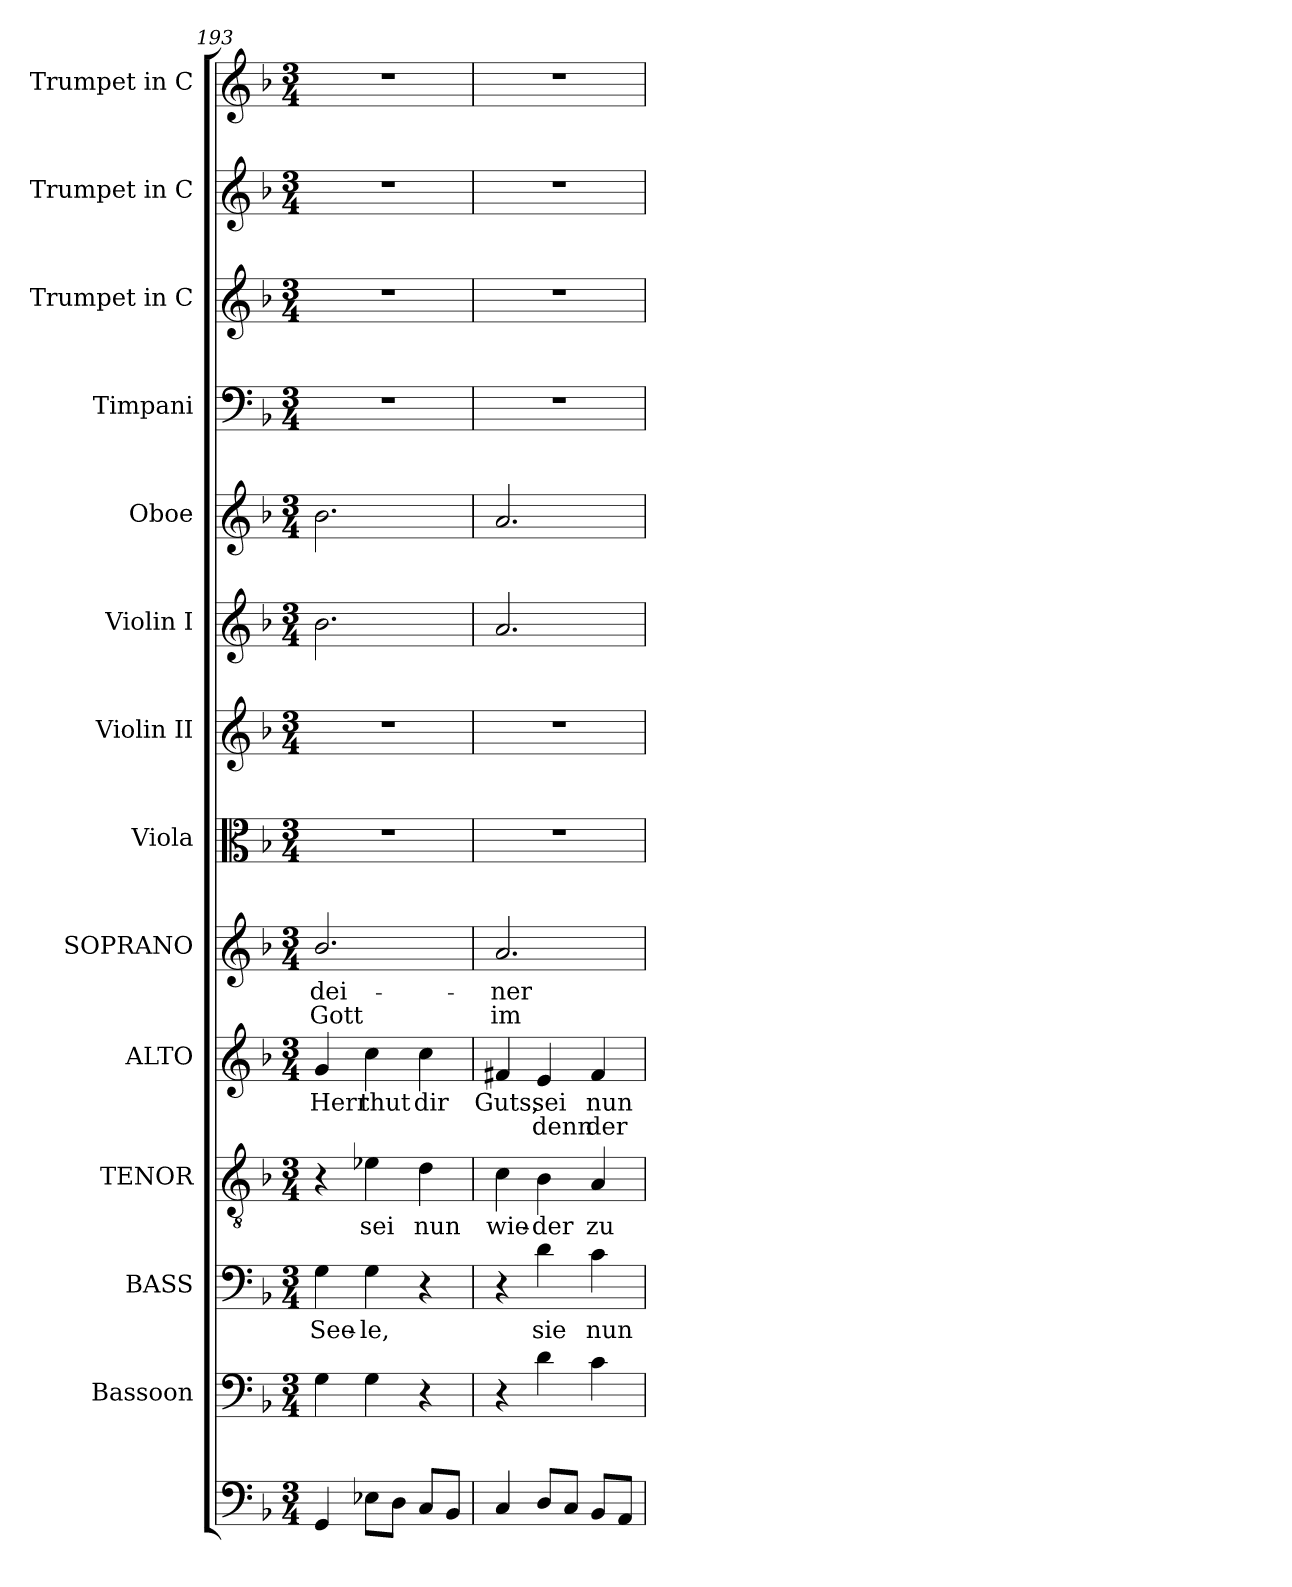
**kern	**kern	**kern	**text	**kern	**text	**kern	**text	**text	**kern	**text	**text	**kern	**kern	**kern	**kern	**kern	**kern	**kern	**kern
*part14	*part13	*part12	*part12	*part11	*part11	*part10	*part10	*part10	*part9	*part9	*part9	*part8	*part7	*part6	*part5	*part4	*part3	*part2	*part1
*staff14	*staff13	*staff12	*staff12	*staff11	*staff11	*staff10	*staff10	*staff10	*staff9	*staff9	*staff9	*staff8	*staff7	*staff6	*staff5	*staff4	*staff3	*staff2	*staff1
*	*I"Bassoon	*I"BASS	*	*I"TENOR	*	*I"ALTO	*	*	*I"SOPRANO	*	*	*I"Viola	*I"Violin II	*I"Violin I	*I"Oboe	*I"Timpani	*I"Trumpet in C	*I"Trumpet in C	*I"Trumpet in C
*	*	*	*	*	*	*I'Alto	*	*	*I'Soprano	*	*	*I'Viola	*I'Violin II	*I'Violin I	*I'Oboe	*I'Timp.	*	*	*
*clefF4	*clefF4	*clefF4	*	*clefGv2	*	*clefG2	*	*	*clefG2	*	*	*clefC3	*clefG2	*clefG2	*clefG2	*clefF4	*clefG2	*clefG2	*clefG2
*	*	*	*	*ITrd7c12	*	*	*	*	*	*	*	*	*	*	*	*	*	*	*
*k[b-]	*k[b-]	*k[b-]	*	*k[b-]	*	*k[b-]	*	*	*k[b-]	*	*	*k[b-]	*k[b-]	*k[b-]	*k[b-]	*k[b-]	*k[b-]	*k[b-]	*k[b-]
*F:	*F:	*F:	*	*F:	*	*F:	*	*	*F:	*	*	*F:	*F:	*F:	*F:	*F:	*F:	*F:	*F:
*M3/4	*M3/4	*M3/4	*	*M3/4	*	*M3/4	*	*	*M3/4	*	*	*M3/4	*M3/4	*M3/4	*M3/4	*M3/4	*M3/4	*M3/4	*M3/4
=193	=193	=193	=193	=193	=193	=193	=193	=193	=193	=193	=193	=193	=193	=193	=193	=193	=193	=193	=193
!	!	!	!LO:LY:b:color=#000000	!	!	!	!	!	!	!	!	!	!	!	!	!	!	!	!
!	!	!	!	!	!	!	!LO:LY:b:color=#000000	!	!	!	!	!	!	!	!	!	!	!	!
!	!	!	!	!	!	!	!	!	!	!LO:LY:b:color=#000000	!LO:LY:b:color=#000000	!LO:N:vis=1	!LO:N:vis=1	!	!	!LO:N:vis=1	!LO:N:vis=1	!LO:N:vis=1	!LO:N:vis=1
4GGi/	4Gi\	4Gi\	See-	4r	.	4gi/	Herr	.	2.b-i/	dei-	Gott	2.r	2.r	2.b-i\	2.b-i\	2.r	2.r	2.r	2.r
!	!	!	!LO:LY:b:color=#000000	!	!	!	!	!	!	!	!	!	!	!	!	!	!	!	!
!	!	!	!	!	!LO:LY:b:color=#000000	!	!	!	!	!	!	!	!	!	!	!	!	!	!
!	!	!	!	!	!	!	!LO:LY:b:color=#000000	!	!	!	!	!	!	!	!	!	!	!	!
8E-Xi\L	4Gi\	4Gi\	-le,	4E-Xi\	sei	4cci\	thut	.	.	.	.	.	.	.	.	.	.	.	.
8Di\J	.	.	.	.	.	.	.	.	.	.	.	.	.	.	.	.	.	.	.
!	!	!	!	!	!LO:LY:b:color=#000000	!	!	!	!	!	!	!	!	!	!	!	!	!	!
!	!	!	!	!	!	!	!LO:LY:b:color=#000000	!	!	!	!	!	!	!	!	!	!	!	!
8Ci/L	4r	4r	.	4Di\	nun	4cci\	dir	.	.	.	.	.	.	.	.	.	.	.	.
8BB-i/J	.	.	.	.	.	.	.	.	.	.	.	.	.	.	.	.	.	.	.
=194	=194	=194	=194	=194	=194	=194	=194	=194	=194	=194	=194	=194	=194	=194	=194	=194	=194	=194	=194
!	!	!	!	!	!LO:LY:b:color=#000000	!	!	!	!	!	!	!	!	!	!	!	!	!	!
!	!	!	!	!	!	!	!LO:LY:b:color=#000000	!	!	!	!	!	!	!	!	!	!	!	!
!	!	!	!	!	!	!	!	!	!	!LO:LY:b:color=#000000	!LO:LY:b:color=#000000	!LO:N:vis=1	!LO:N:vis=1	!	!	!LO:N:vis=1	!LO:N:vis=1	!LO:N:vis=1	!LO:N:vis=1
4Ci/	4r	4r	.	4Ci\	wie-	4f#Xi/	Guts,	.	2.ai/	-ner	im	2.r	2.r	2.ai/	2.ai/	2.r	2.r	2.r	2.r
!	!	!	!LO:LY:b:color=#000000	!	!	!	!	!	!	!	!	!	!	!	!	!	!	!	!
!	!	!	!	!	!LO:LY:b:color=#000000	!	!	!	!	!	!	!	!	!	!	!	!	!	!
!	!	!	!	!	!	!	!LO:LY:b:color=#000000	!LO:LY:b:color=#000000	!	!	!	!	!	!	!	!	!	!	!
8Di/L	4di\	4di\	sie	4BB-i\	-der	4ei/	sei	denn	.	.	.	.	.	.	.	.	.	.	.
8Ci/J	.	.	.	.	.	.	.	.	.	.	.	.	.	.	.	.	.	.	.
!	!	!	!LO:LY:b:color=#000000	!	!	!	!	!	!	!	!	!	!	!	!	!	!	!	!
!	!	!	!	!	!LO:LY:b:color=#000000	!	!	!	!	!	!	!	!	!	!	!	!	!	!
!	!	!	!	!	!	!	!LO:LY:b:color=#000000	!LO:LY:b:color=#000000	!	!	!	!	!	!	!	!	!	!	!
8BB-i/L	4ci\	4ci\	nun	4AAi/	zu-	4f#i/	nun	der	.	.	.	.	.	.	.	.	.	.	.
8AAi/J	.	.	.	.	.	.	.	.	.	.	.	.	.	.	.	.	.	.	.
=	=	=	=	=	=	=	=	=	=	=	=	=	=	=	=	=	=	=	=
*-	*-	*-	*-	*-	*-	*-	*-	*-	*-	*-	*-	*-	*-	*-	*-	*-	*-	*-	*-
